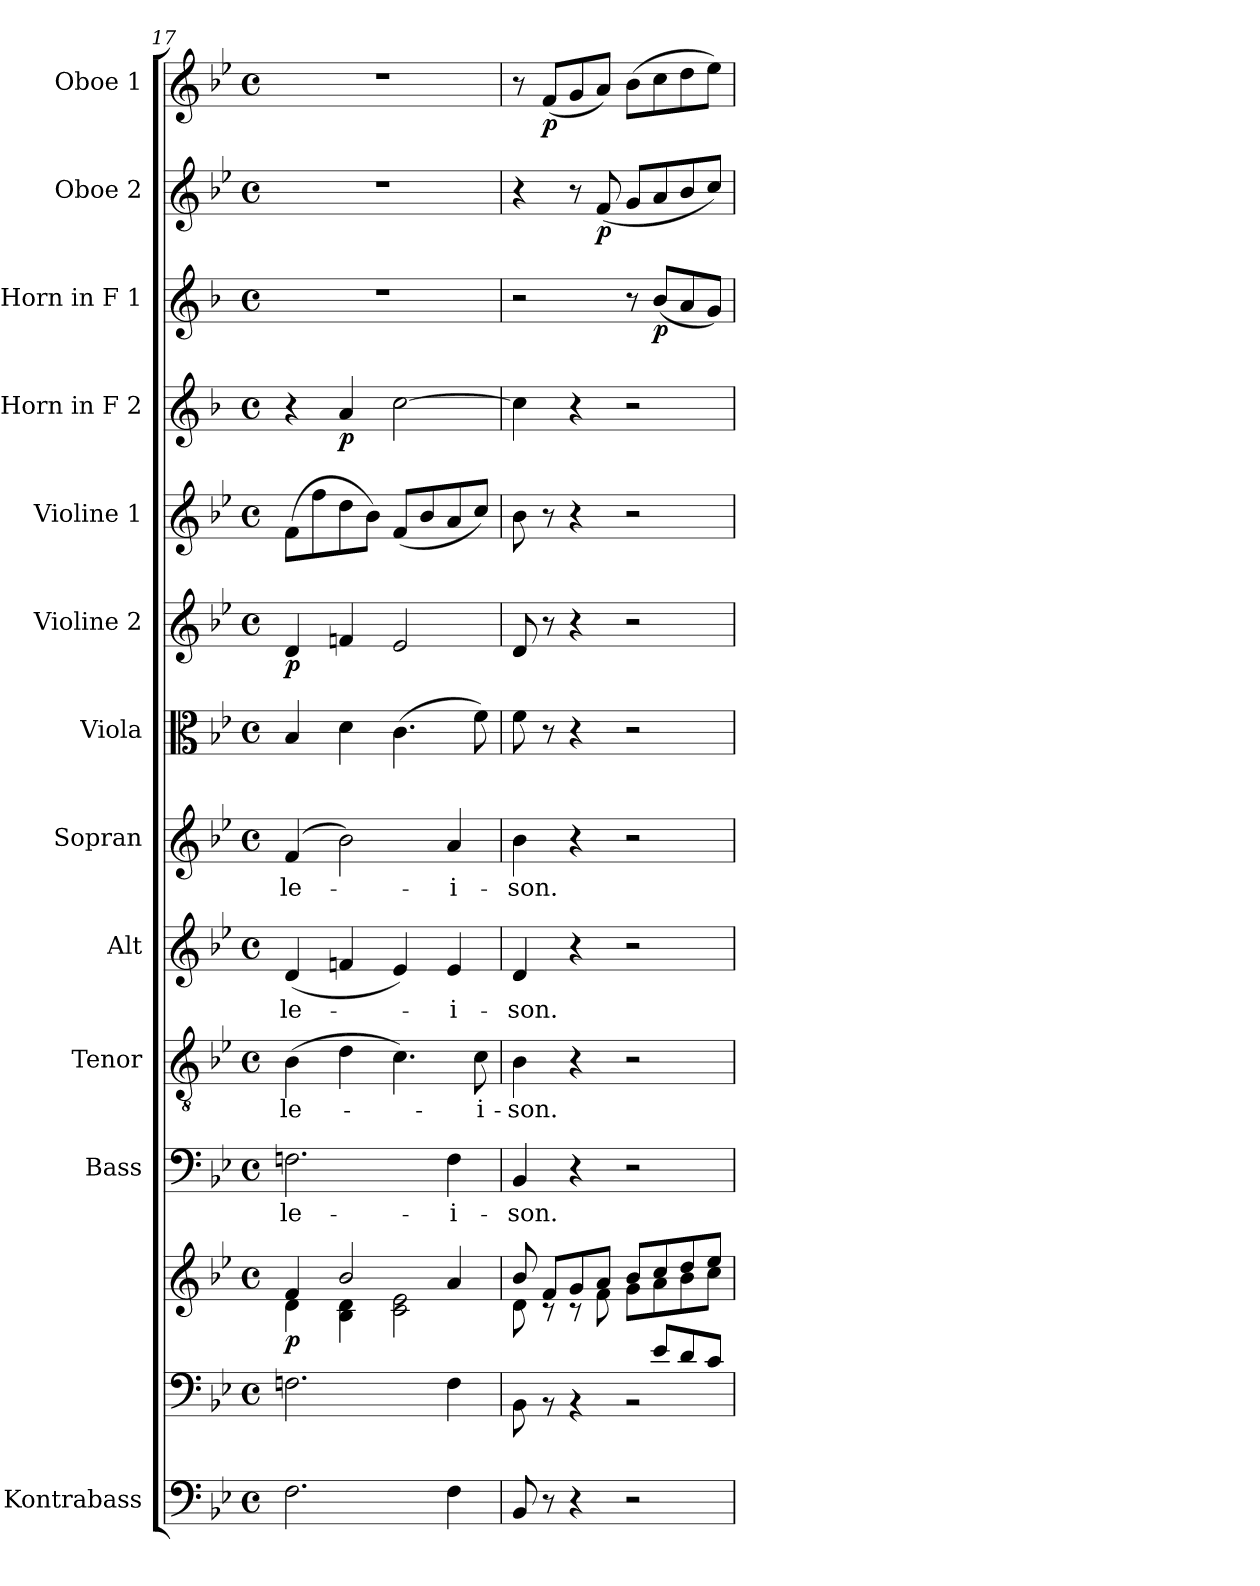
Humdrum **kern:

**kern	**kern	**kern	**dynam	**kern	**text	**kern	**text	**kern	**text	**kern	**text	**kern	**kern	**dynam	**kern	**kern	**dynam	**kern	**dynam	**kern	**dynam	**kern	**dynam
*part13	*part12	*part12	*part12	*part11	*part11	*part10	*part10	*part9	*part9	*part8	*part8	*part7	*part6	*part6	*part5	*part4	*part4	*part3	*part3	*part2	*part2	*part1	*part1
*staff14	*staff13	*staff12	*staff12/13	*staff11	*staff11	*staff10	*staff10	*staff9	*staff9	*staff8	*staff8	*staff7	*staff6	*staff6	*staff5	*staff4	*staff4	*staff3	*staff3	*staff2	*staff2	*staff1	*staff1
*I"Kontrabass	*	*	*	*I"Bass	*	*I"Tenor	*	*I"Alt	*	*I"Sopran	*	*I"Viola	*I"Violine 2	*	*I"Violine 1	*I"Horn in F 2	*	*I"Horn in F 1	*	*I"Oboe 2	*	*I"Oboe 1	*
*I'Kb.	*	*	*	*I'B.	*	*I'T.	*	*I'A.	*	*I'S.	*	*I'Vla.	*I'Vl. 2	*	*I'Vl. 1	*	*	*	*	*I'Ob. 2	*	*I'Ob. 1	*
*clefF4	*clefF4	*clefG2	*	*clefF4	*	*clefGv2	*	*clefG2	*	*clefG2	*	*clefC3	*clefG2	*	*clefG2	*clefG2	*	*clefG2	*	*clefG2	*	*clefG2	*
*ITrd7c12	*	*	*	*	*	*	*	*	*	*	*	*	*	*	*	*ITrd4c7	*	*ITrd4c7	*	*	*	*	*
*k[b-e-]	*k[b-e-]	*k[b-e-]	*	*k[b-e-]	*	*k[b-e-]	*	*k[b-e-]	*	*k[b-e-]	*	*k[b-e-]	*k[b-e-]	*	*k[b-e-]	*k[b-e-]	*	*k[b-e-]	*	*k[b-e-]	*	*k[b-e-]	*
*B-:	*B-:	*B-:	*	*B-:	*	*B-:	*	*B-:	*	*B-:	*	*B-:	*B-:	*	*B-:	*B-:	*	*B-:	*	*B-:	*	*B-:	*
*M4/4	*M4/4	*M4/4	*	*M4/4	*	*M4/4	*	*M4/4	*	*M4/4	*	*M4/4	*M4/4	*	*M4/4	*M4/4	*	*M4/4	*	*M4/4	*	*M4/4	*
*met(c)	*met(c)	*met(c)	*	*met(c)	*	*met(c)	*	*met(c)	*	*met(c)	*	*met(c)	*met(c)	*	*met(c)	*met(c)	*	*met(c)	*	*met(c)	*	*met(c)	*
=17	=17	=17	=17	=17	=17	=17	=17	=17	=17	=17	=17	=17	=17	=17	=17	=17	=17	=17	=17	=17	=17	=17	=17
*	*	*^	*	*	*	*	*	*	*	*	*	*	*	*	*	*	*	*	*	*	*	*	*
!	!	!	!	!LO:DY:b	!	!LO:LY:b	!	!LO:LY:b	!	!LO:LY:b	!	!LO:LY:b	!	!	!LO:DY:b	!	!	!	!	!	!	!	!	!
2.FF\	2.Fn\	4f/	4d\	p	2.Fn\	-le-	(>4B-\	-le-	(<4d/	-le-	(4f/	-le-	4B-/	4d/	p	(>8f\L	4r	.	1r	.	1r	.	1r	.
.	.	.	.	.	.	.	.	.	.	.	.	.	.	.	.	8ff\	.	.	.	.	.	.	.	.
!	!	!	!	!	!	!	!	!	!	!	!	!	!	!	!	!	!	!LO:DY:b	!	!	!	!	!	!
.	.	2b-/	4B-\ 4d\	.	.	.	4d\	.	4fn/	.	2b-\)	.	4d\	4fn/	.	8dd\	4d/	p	.	.	.	.	.	.
.	.	.	.	.	.	.	.	.	.	.	.	.	.	.	.	8b-\J)	.	.	.	.	.	.	.	.
.	.	.	2c\ 2e-\	.	.	.	4.c\)	.	4e-/)	.	.	.	(>4.c\	2e-/	.	(<8f/L	[2f\	.	.	.	.	.	.	.
.	.	.	.	.	.	.	.	.	.	.	.	.	.	.	.	8b-/	.	.	.	.	.	.	.	.
!	!	!	!	!	!	!LO:LY:b	!	!	!	!LO:LY:b	!	!LO:LY:b	!	!	!	!	!	!	!	!	!	!	!	!
4FF\	4F\	4a/	.	.	4F\	-i-	.	.	4e-/	-i-	4a/	-i-	.	.	.	8a/	.	.	.	.	.	.	.	.
!	!	!	!	!	!	!	!	!LO:LY:b	!	!	!	!	!	!	!	!	!	!	!	!	!	!	!	!
.	.	.	.	.	.	.	8c\	-i-	.	.	.	.	8f\)	.	.	8cc/J)	.	.	.	.	.	.	.	.
=18	=18	=18	=18	=18	=18	=18	=18	=18	=18	=18	=18	=18	=18	=18	=18	=18	=18	=18	=18	=18	=18	=18	=18	=18
*	*^	*	*	*	*	*	*	*	*	*	*	*	*	*	*	*	*	*	*	*	*	*	*	*
!	!	!	!	!	!	!	!LO:LY:b	!	!LO:LY:b	!	!LO:LY:b	!	!LO:LY:b	!	!	!	!	!	!	!	!	!	!	!	!
8BBB-/	2ryy	8BB-\	8b-/	8d\	.	4BB-/	-son.	4B-\	-son.	4d/	-son.	4b-\	-son.	8f\	8d/	.	8b-\	4f\]	.	2r	.	4r	.	8r	.
!	!	!	!	!	!	!	!	!	!	!	!	!	!	!	!	!	!	!	!	!	!	!	!	!	!LO:DY:b
8r	.	8rBB	8f!/L	8rc	.	.	.	.	.	.	.	.	.	8r	8r	.	8r	.	.	.	.	.	.	(<8f/L	p
4r	.	4rBB	8g!/	8rc	.	4r	.	4r	.	4r	.	4r	.	4r	4r	.	4r	4r	.	.	.	8r	.	8g/	.
!	!	!	!	!	!	!	!	!	!	!	!	!	!	!	!	!	!	!	!	!	!	!	!LO:DY:b	!	!
.	.	.	8a!/J	8f!\	.	.	.	.	.	.	.	.	.	.	.	.	.	.	.	.	.	(<8f/	p	8a/J)	.
2r	8ryy	2rBB	8b-!/L	8g!\L	.	2r	.	2r	.	2r	.	2r	.	2r	2r	.	2r	2r	.	8r	.	8g/L	.	(>8b-\L	.
!	!	!	!	!	!	!	!	!	!	!	!	!	!	!	!	!	!	!	!	!	!LO:DY:b	!	!	!	!
.	8e-!/L	.	8cc!/	8a!\	.	.	.	.	.	.	.	.	.	.	.	.	.	.	.	(<8e-/L	p	8a/	.	8cc\	.
.	8d/	.	8dd!/	8b-!\	.	.	.	.	.	.	.	.	.	.	.	.	.	.	.	8d/	.	8b-/	.	8dd\	.
.	8c/J	.	8ee-!/J	8cc!\J	.	.	.	.	.	.	.	.	.	.	.	.	.	.	.	8c/J)	.	8cc/J)	.	8ee-\J)	.
*	*v	*v	*	*	*	*	*	*	*	*	*	*	*	*	*	*	*	*	*	*	*	*	*	*	*
*	*	*v	*v	*	*	*	*	*	*	*	*	*	*	*	*	*	*	*	*	*	*	*	*	*
=	=	=	=	=	=	=	=	=	=	=	=	=	=	=	=	=	=	=	=	=	=	=	=
*-	*-	*-	*-	*-	*-	*-	*-	*-	*-	*-	*-	*-	*-	*-	*-	*-	*-	*-	*-	*-	*-	*-	*-
